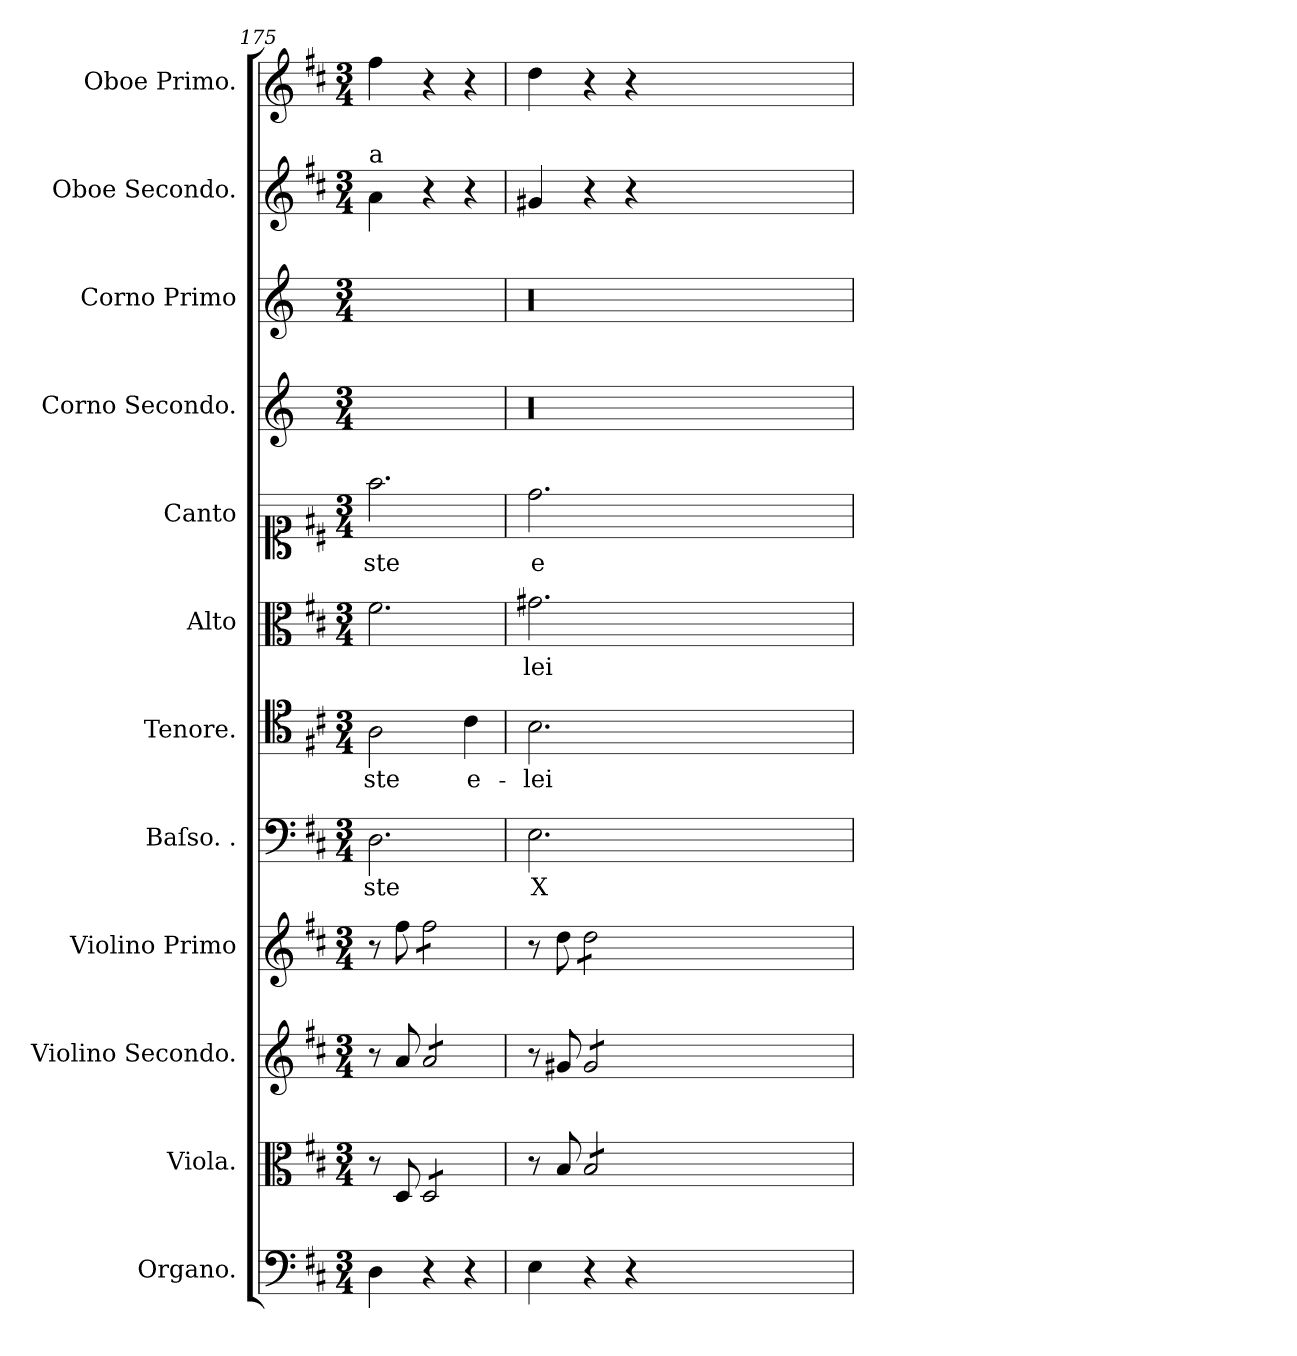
**kern	**kern	**kern	**kern	**kern	**text	**kern	**text	**kern	**text	**kern	**text	**kern	**kern	**kern	**kern
*part12	*part11	*part10	*part9	*part8	*part8	*part7	*part7	*part6	*part6	*part5	*part5	*part4	*part3	*part2	*part1
*staff12	*staff11	*staff10	*staff9	*staff8	*staff8	*staff7	*staff7	*staff6	*staff6	*staff5	*staff5	*staff4	*staff3	*staff2	*staff1
*I"Organo.	*I"Viola.	*I"Violino Secondo.	*I"Violino Primo	*I"Baſso. .	*	*I"Tenore.	*	*I"Alto	*	*I"Canto	*	*I"Corno Secondo.	*I"Corno Primo	*I"Oboe Secondo.	*I"Oboe Primo.
*I'org	*I'vla	*I'vl 2	*I'vl 1	*I'B	*	*I'T	*	*I'A	*	*	*	*I'cor 2	*I'cor 1	*I'ob 2	*I'ob 1
*clefF4	*clefC3	*clefG2	*clefG2	*clefF4	*	*clefC4	*	*clefC3	*	*clefC1	*	*clefG2	*clefG2	*clefG2	*clefG2
*	*	*	*	*	*	*	*	*	*	*	*	*ITrd6c10	*ITrd6c10	*	*
*k[f#c#]	*k[f#c#]	*k[f#c#]	*k[f#c#]	*k[f#c#]	*	*k[f#c#]	*	*k[f#c#]	*	*k[f#c#]	*	*k[f#c#]	*k[f#c#]	*k[f#c#]	*k[f#c#]
*M3/4	*M3/4	*M3/4	*M3/4	*M3/4	*	*M3/4	*	*M3/4	*	*M3/4	*	*M3/4	*M3/4	*M3/4	*M3/4
=175	=175	=175	=175	=175	=175	=175	=175	=175	=175	=175	=175	=175	=175	=175	=175
!	!	!	!	!	!	!	!	!	!	!	!	!	!	!LO:TX:a:t=a	!
!	!	!	!	!	!LO:LY:i	!	!LO:LY:i	!	!	!	!LO:LY:i	!	!	!	!
4D\	8r	8r	8r	2.D\	-ste	2A\	-ste	2.f#\	.	2.ff#\	-ste	2.ryy	2.ryy	4a\	4ff#\
.	8D/	8a/	8ff#\	.	.	.	.	.	.	.	.	.	.	.	.
*	*tremolo	*	*	*	*	*	*	*	*	*	*	*	*	*	*
*	*	*tremolo	*	*	*	*	*	*	*	*	*	*	*	*	*
*	*	*	*tremolo	*	*	*	*	*	*	*	*	*	*	*	*
4r	8D/L	8a/L	8ff#\L	.	.	.	.	.	.	.	.	.	.	4r	4r
.	8D/	8a/	8ff#\	.	.	.	.	.	.	.	.	.	.	.	.
4r	8D/	8a/	8ff#\	.	.	4c#\	e-	.	.	.	.	.	.	4r	4r
.	8D/J	8a/J	8ff#\J	.	.	.	.	.	.	.	.	.	.	.	.
*	*	*	*Xtremolo	*	*	*	*	*	*	*	*	*	*	*	*
*	*	*Xtremolo	*	*	*	*	*	*	*	*	*	*	*	*	*
*	*Xtremolo	*	*	*	*	*	*	*	*	*	*	*	*	*	*
=176	=176	=176	=176	=176	=176	=176	=176	=176	=176	=176	=176	=176	=176	=176	=176
!	!	!	!	!	!LO:LY:i	!	!	!	!	!	!	!LO:N:vis=00	!LO:N:vis=00	!	!
4E\	8r	8r	8r	2.E\	X-	2.B\	-lei-	2.g#X\	-lei-	2.dd\	e-	0.r	0.r	4g#X/	4dd\
.	8B/	8g#X/	8dd\	.	.	.	.	.	.	.	.	.	.	.	.
*	*tremolo	*	*	*	*	*	*	*	*	*	*	*	*	*	*
*	*	*tremolo	*	*	*	*	*	*	*	*	*	*	*	*	*
*	*	*	*tremolo	*	*	*	*	*	*	*	*	*	*	*	*
4r	8B/L	8g#/L	8dd\L	.	.	.	.	.	.	.	.	.	.	4r	4r
.	8B/	8g#/	8dd\	.	.	.	.	.	.	.	.	.	.	.	.
4r	8B/	8g#/	8dd\	.	.	.	.	.	.	.	.	.	.	4r	4r
.	8B/J	8g#/J	8dd\J	.	.	.	.	.	.	.	.	.	.	.	.
*	*	*	*Xtremolo	*	*	*	*	*	*	*	*	*	*	*	*
*	*	*Xtremolo	*	*	*	*	*	*	*	*	*	*	*	*	*
*	*Xtremolo	*	*	*	*	*	*	*	*	*	*	*	*	*	*
0ryy	0ryy	0ryy	0ryy	0ryy	.	0ryy	.	0ryy	.	0ryy	.	.	.	0ryy	0ryy
4ryy	4ryy	4ryy	4ryy	4ryy	.	4ryy	.	4ryy	.	4ryy	.	.	.	4ryy	4ryy
=	=	=	=	=	=	=	=	=	=	=	=	=	=	=	=
*-	*-	*-	*-	*-	*-	*-	*-	*-	*-	*-	*-	*-	*-	*-	*-
